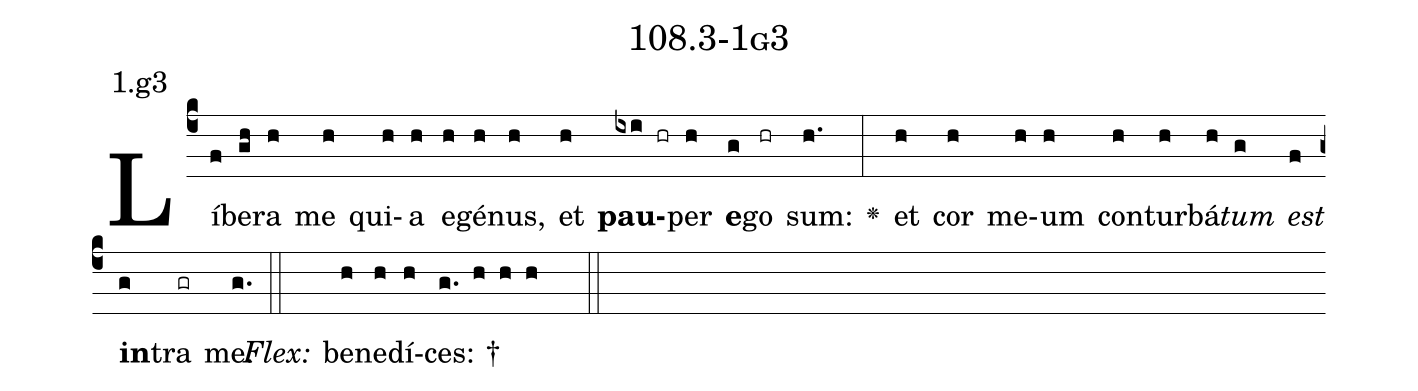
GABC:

name: 108.3-1g3;
annotation: 1.g3;
%%
(c4)Lí(f)be(gh)ra(h) me(h) qui(h)a(h) e(h)gé(h)nus,(h) et(h) <b>pau</b>(ixi hr)per(h) <b>e</b>(g)go(hr) sum:(h.) <v>\greheightstar</v>(:) et(h) cor(h) me(h)um(h) con(h)tur(h)bá(h)<i>tum</i>(g) <i>est</i>(f) <b>in</b>(g)tra(gr) me.(g.) (::)
<i>Flex:</i>()  be(h)ne(h)dí(h)ces: †(g. h h h  ::)

%E(h) u(h) o(g) u(f) a(g) e.(g.) (::)
